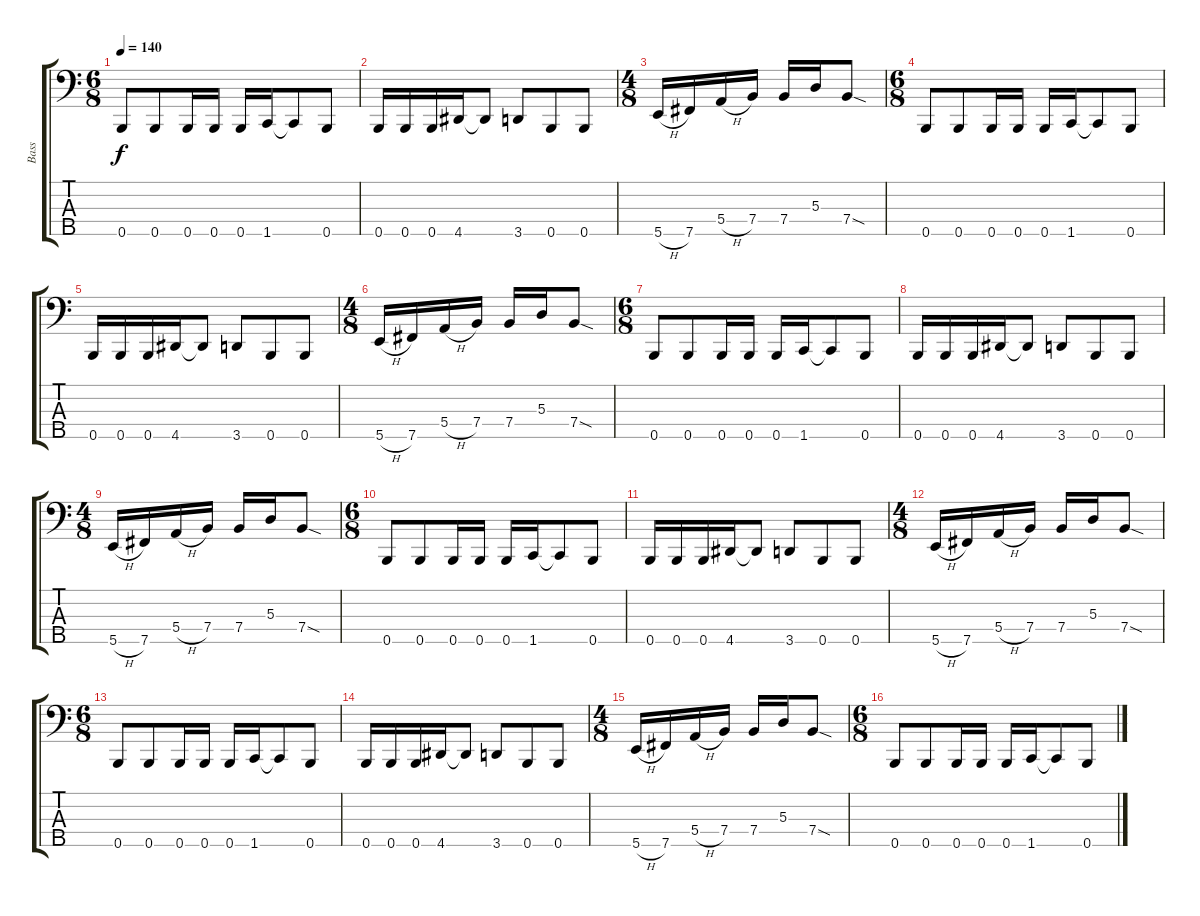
\track ("Bass" "Bass") {instrument electricbasspick}
\staff {score tabs}
\tuning (G2 D2 A1 E1 B0) {hide}
\ts (6 8)
\tempo 140
\clef f4
\ks c
0.5.8{dy f} 0.5.8 0.5.16 0.5.16 0.5.16 1.5.16 1.5{t}.8 0.5.8 |
0.5.16 0.5.16 0.5.16 4.5.16 4.5{t}.8 3.5.8 0.5.8 0.5.8 |
\ts (4 8)
5.5{h}.16 7.5.16 5.4{h}.16 7.4.16 7.4.16 5.3.16 7.4{sod}.8 |
\ts (6 8)
0.5.8 0.5.8 0.5.16 0.5.16 0.5.16 1.5.16 1.5{t}.8 0.5.8 |
0.5.16 0.5.16 0.5.16 4.5.16 4.5{t}.8 3.5.8 0.5.8 0.5.8 |
\ts (4 8)
5.5{h}.16 7.5.16 5.4{h}.16 7.4.16 7.4.16 5.3.16 7.4{sod}.8 |
\ts (6 8)
0.5.8 0.5.8 0.5.16 0.5.16 0.5.16 1.5.16 1.5{t}.8 0.5.8 |
0.5.16 0.5.16 0.5.16 4.5.16 4.5{t}.8 3.5.8 0.5.8 0.5.8 |
\ts (4 8)
5.5{h}.16 7.5.16 5.4{h}.16 7.4.16 7.4.16 5.3.16 7.4{sod}.8 |
\ts (6 8)
\section ("" "")
0.5.8 0.5.8 0.5.16 0.5.16 0.5.16 1.5.16 1.5{t}.8 0.5.8 |
0.5.16 0.5.16 0.5.16 4.5.16 4.5{t}.8 3.5.8 0.5.8 0.5.8 |
\ts (4 8)
5.5{h}.16 7.5.16 5.4{h}.16 7.4.16 7.4.16 5.3.16 7.4{sod}.8 |
\ts (6 8)
0.5.8 0.5.8 0.5.16 0.5.16 0.5.16 1.5.16 1.5{t}.8 0.5.8 |
0.5.16 0.5.16 0.5.16 4.5.16 4.5{t}.8 3.5.8 0.5.8 0.5.8 |
\ts (4 8)
5.5{h}.16 7.5.16 5.4{h}.16 7.4.16 7.4.16 5.3.16 7.4{sod}.8 |
\ts (6 8)
0.5.8 0.5.8 0.5.16 0.5.16 0.5.16 1.5.16 1.5{t}.8 0.5.8
